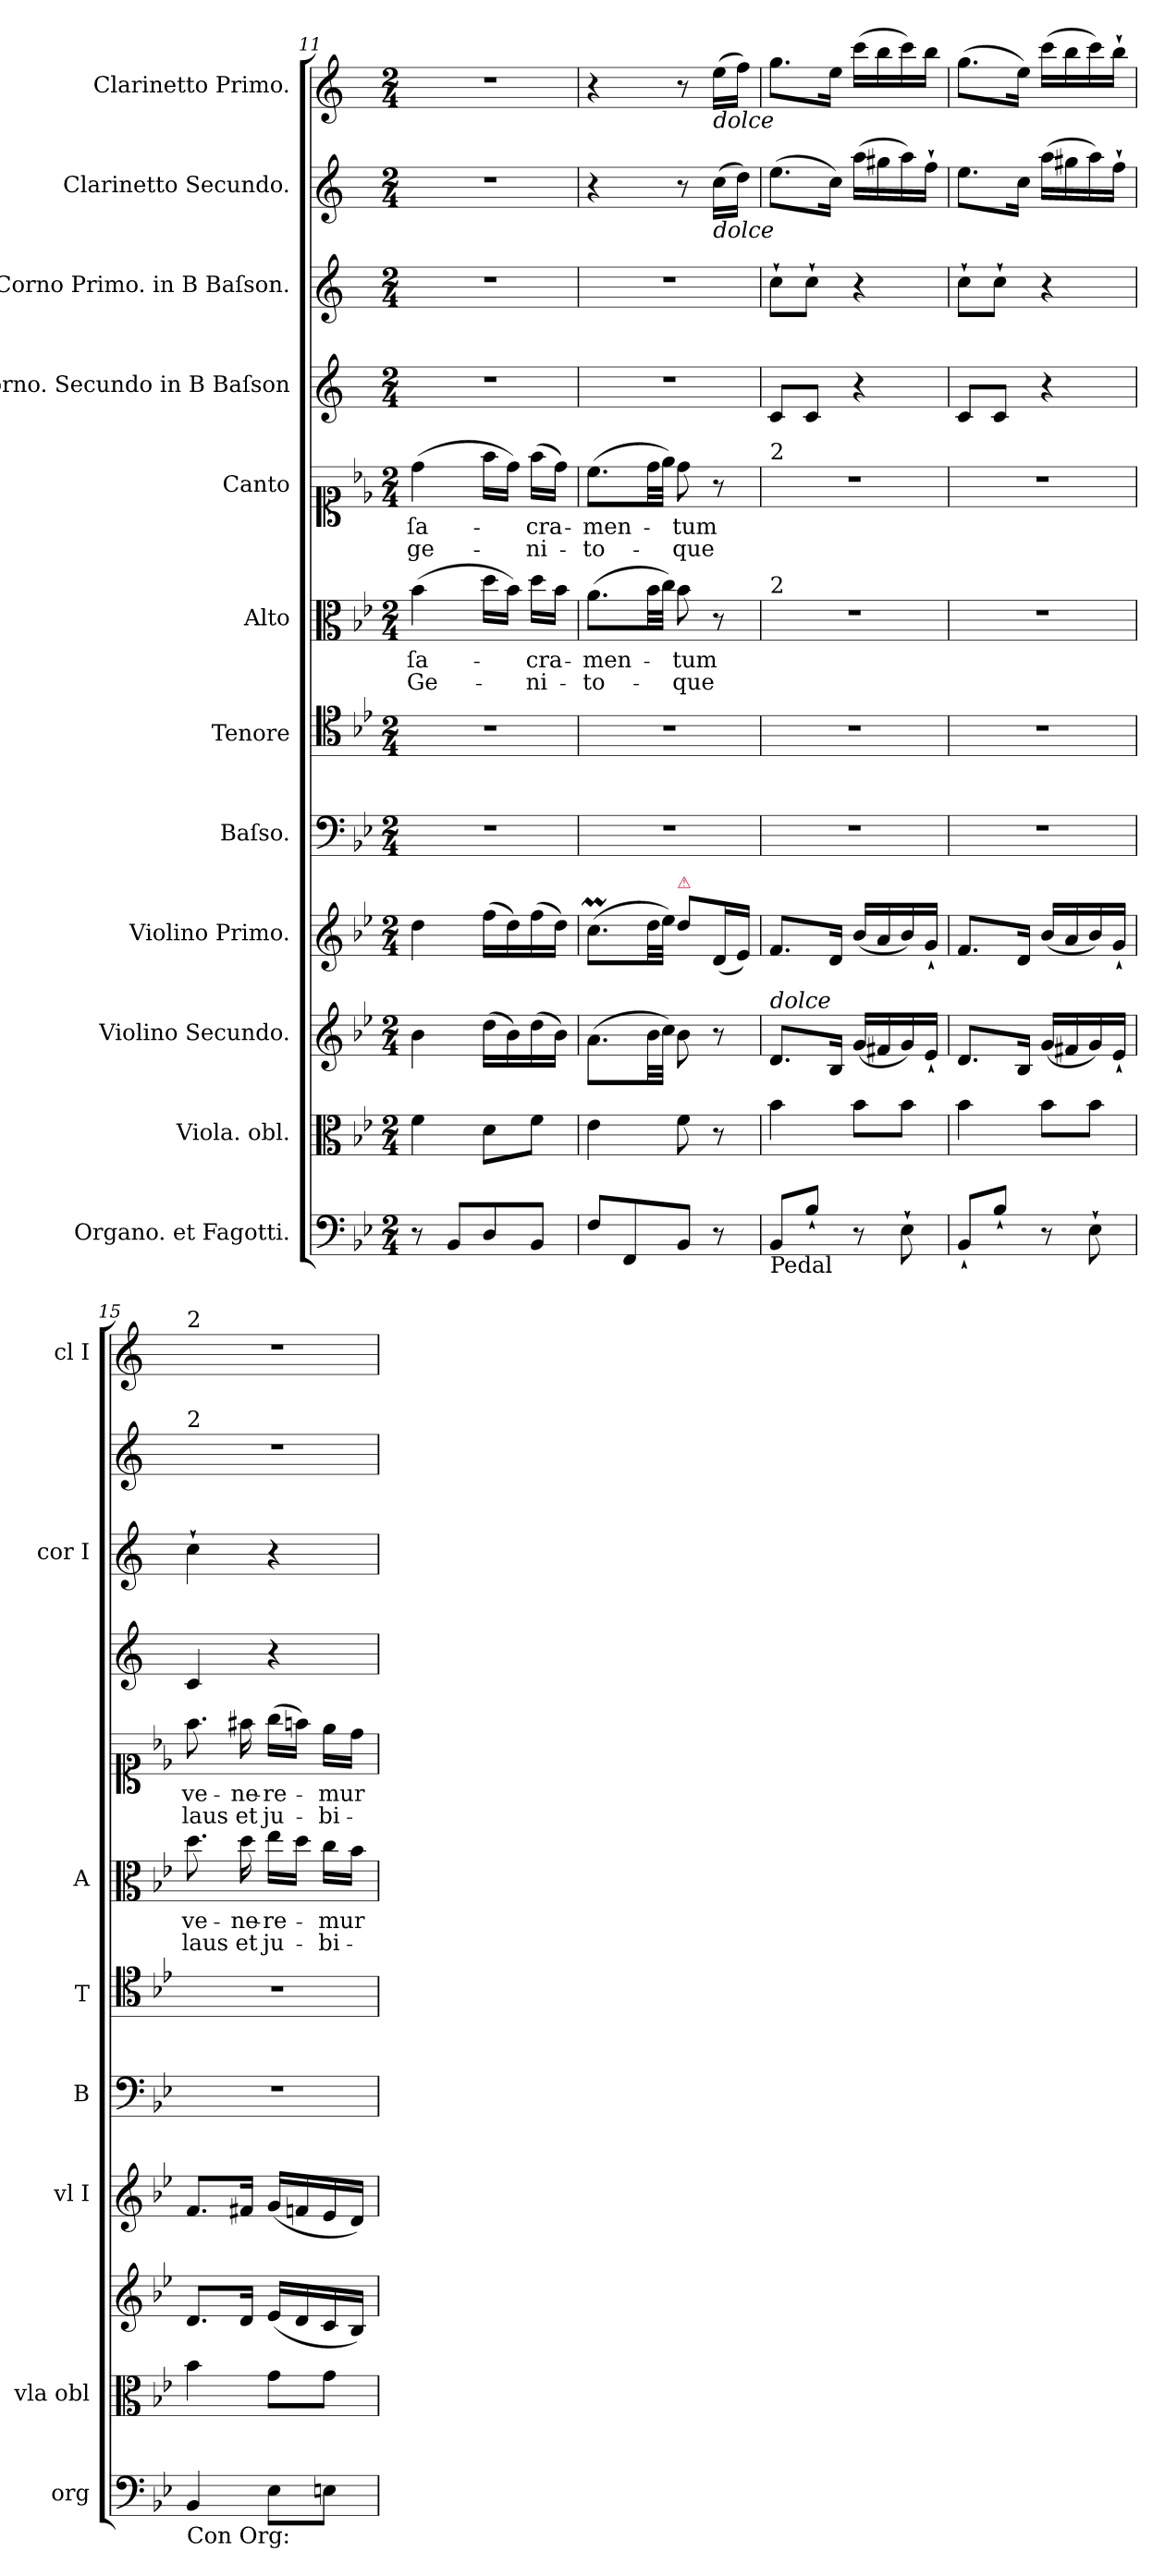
**kern	**kern	**kern	**kern	**kern	**kern	**kern	**text	**text	**kern	**text	**text	**kern	**kern	**kern	**kern
*part12	*part11	*part10	*part9	*part8	*part7	*part6	*part6	*part6	*part5	*part5	*part5	*part4	*part3	*part2	*part1
*staff12	*staff11	*staff10	*staff9	*staff8	*staff7	*staff6	*staff6	*staff6	*staff5	*staff5	*staff5	*staff4	*staff3	*staff2	*staff1
*I"Organo. et Fagotti.	*I"Viola. obl.	*I"Violino Secundo.	*I"Violino Primo.	*I"Baſso.	*I"Tenore	*I"Alto	*	*	*I"Canto	*	*	*I"Corno. Secundo in B Baſson	*I"Corno Primo. in B Baſson.	*I"Clarinetto Secundo.	*I"Clarinetto Primo.
*I'org	*I'vla obl	*	*I'vl I	*I'B	*I'T	*I'A	*	*	*	*	*	*	*I'cor I	*	*I'cl I
*clefF4	*clefC3	*clefG2	*clefG2	*clefF4	*clefC4	*clefC3	*	*	*clefC1	*	*	*clefG2	*clefG2	*clefG2	*clefG2
*	*	*	*	*	*	*	*	*	*	*	*	*ITrd1c2	*ITrd1c2	*ITrd1c2	*ITrd1c2
*k[b-e-]	*k[b-e-]	*k[b-e-]	*k[b-e-]	*k[b-e-]	*k[b-e-]	*k[b-e-]	*	*	*k[b-e-]	*	*	*k[b-e-]	*k[b-e-]	*k[b-e-]	*k[b-e-]
*B-:	*B-:	*B-:	*B-:	*B-:	*B-:	*B-:	*	*	*B-:	*	*	*B-:	*B-:	*B-:	*B-:
*M2/4	*M2/4	*M2/4	*M2/4	*M2/4	*M2/4	*M2/4	*	*	*M2/4	*	*	*M2/4	*M2/4	*M2/4	*M2/4
=11	=11	=11	=11	=11	=11	=11	=11	=11	=11	=11	=11	=11	=11	=11	=11
8r	4f\	4b-\	4dd\	2r	2r	(4b-\	ſa-	Ge-	(4dd\	ſa-	ge-	2r	2r	2r	2r
8BB-/L	.	.	.	.	.	.	.	.	.	.	.	.	.	.	.
8D/	8d\L	(16dd\LL	(16ff\LL	.	.	16dd\LL	.	.	16ff\LL	.	.	.	.	.	.
.	.	16b-\)	16dd\)	.	.	16b-\JJ)	.	.	16dd\JJ)	.	.	.	.	.	.
8BB-/J	8f\J	(16dd\	(16ff\	.	.	16dd\LL	-cra-	-ni-	(16ff\LL	-cra-	-ni-	.	.	.	.
.	.	16b-\JJ)	16dd\JJ)	.	.	16b-\JJ	.	.	16dd\JJ)	.	.	.	.	.	.
=12	=12	=12	=12	=12	=12	=12	=12	=12	=12	=12	=12	=12	=12	=12	=12
8F\L	4e-\	(8.a\L	(8.ccM\L	2r	2r	(8.a\L	-men-	-to-	(8.cc\L	-men-	-to-	2r	2r	4r	4r
8FF/	.	.	.	.	.	.	.	.	.	.	.	.	.	.	.
.	.	32b-\LL	32dd\LL	.	.	32b-\LL	.	.	32dd\LL	.	.	.	.	.	.
.	.	32cc\JJJ)	32ee-\JJJ)	.	.	32cc\JJJ)	.	.	32ee-\JJJ)	.	.	.	.	.	.
!	!	!	!LO:TX:a:color=crimson:t=⚠	!	!	!	!	!	!	!	!	!	!	!	!
8BB-/J	8f\	8b-\	8dd\L	.	.	8b-\	-tum	-que	8dd\	-tum	-que	.	.	8r	8r
!	!	!	!	!	!	!	!	!	!	!	!	!	!	!	!LO:TX:b:i:t=dolce
!	!	!	!	!	!	!	!	!	!	!	!	!	!	!LO:TX:b:i:t=dolce	!
8r	8r	8r	(16d/L	.	.	8r	.	.	8r	.	.	.	.	(16b-\LL	(16dd\LL
.	.	.	16e-/JJ)	.	.	.	.	.	.	.	.	.	.	16cc\JJ)	16ee-\JJ)
=13	=13	=13	=13	=13	=13	=13	=13	=13	=13	=13	=13	=13	=13	=13	=13
!	!	!	!	!	!	!	!	!	!LO:TX:a:t=2	!	!	!	!	!	!
!	!	!	!	!	!	!LO:TX:a:t=2	!	!	!	!	!	!	!	!	!
!	!	!LO:TX:a:i:t=dolce	!	!	!	!	!	!	!	!	!	!	!	!	!
!LO:TX:b:t=Pedal	!	!	!	!	!	!	!	!	!	!	!	!	!	!	!
8BB-/L	4b-\	8.d/L	8.f/L	2r	2r	2r	.	.	2r	.	.	8B-/L	8b-`\L	(8.dd\L	8.ff\L
8B-`\J	.	.	.	.	.	.	.	.	.	.	.	8B-/J	8b-`\J	.	.
.	.	16B-/Jk	16d/Jk	.	.	.	.	.	.	.	.	.	.	16b-\Jk)	16dd\Jk
8r	8b-\L	(16g/LL	(16b-/LL	.	.	.	.	.	.	.	.	4r	4r	(16gg\LL	(16bb-\LL
.	.	16f#X/	16a/	.	.	.	.	.	.	.	.	.	.	16ff#X\	16aa\
8E-`\	8b-\J	16g/)	16b-/)	.	.	.	.	.	.	.	.	.	.	16gg\)	16bb-\)
.	.	16e-`/JJ	16g`/JJ	.	.	.	.	.	.	.	.	.	.	16ee-`\JJ	16aa\JJ
=14	=14	=14	=14	=14	=14	=14	=14	=14	=14	=14	=14	=14	=14	=14	=14
8BB-`/L	4b-\	8.d/L	8.f/L	2r	2r	2r	.	.	2r	.	.	8B-/L	8b-`\L	8.dd\L	(8.ff\L
8B-`\J	.	.	.	.	.	.	.	.	.	.	.	8B-/J	8b-`\J	.	.
.	.	16B-/Jk	16d/Jk	.	.	.	.	.	.	.	.	.	.	16b-\Jk	16dd\Jk)
8r	8b-\L	(16g/LL	(16b-/LL	.	.	.	.	.	.	.	.	4r	4r	(16gg\LL	(16bb-\LL
.	.	16f#X/	16a/	.	.	.	.	.	.	.	.	.	.	16ff#X\	16aa\
8E-`\	8b-\J	16g/)	16b-/)	.	.	.	.	.	.	.	.	.	.	16gg\)	16bb-\)
.	.	16e-`/JJ	16g`/JJ	.	.	.	.	.	.	.	.	.	.	16ee-`\JJ	16aa`\JJ
=15	=15	=15	=15	=15	=15	=15	=15	=15	=15	=15	=15	=15	=15	=15	=15
!	!	!	!	!	!	!	!	!	!	!	!	!	!	!	!LO:TX:a:t=2
!	!	!	!	!	!	!	!	!	!	!	!	!	!	!LO:TX:a:t=2	!
!LO:TX:b:t=Con Org&colon;	!	!	!	!	!	!	!	!	!	!	!	!	!	!	!
4BB-/	4b-\	8.d/L	8.f/L	2r	2r	8.dd\	ve-	laus	8.ff\	ve-	laus	4B-/	4b-`\	2r	2r
.	.	16d/Jk	16f#X/Jk	.	.	16dd\	-ne-	et	16ff#X\	-ne-	et	.	.	.	.
8E-\L	8g\L	(16e-/LL	(16g/LL	.	.	16ee-\LL	-re-	ju-	(16gg\LL	-re-	ju-	4r	4r	.	.
.	.	16d/	16fn/	.	.	16dd\JJ	.	.	16ffn\JJ)	.	.	.	.	.	.
8En\J	8g\J	16c/	16e-/	.	.	16cc\LL	-mur	-bi-	16ee-\LL	-mur	-bi-	.	.	.	.
.	.	16B-/JJ)	16d/JJ)	.	.	16b-\JJ	.	.	16dd\JJ	.	.	.	.	.	.
=	=	=	=	=	=	=	=	=	=	=	=	=	=	=	=
*-	*-	*-	*-	*-	*-	*-	*-	*-	*-	*-	*-	*-	*-	*-	*-
